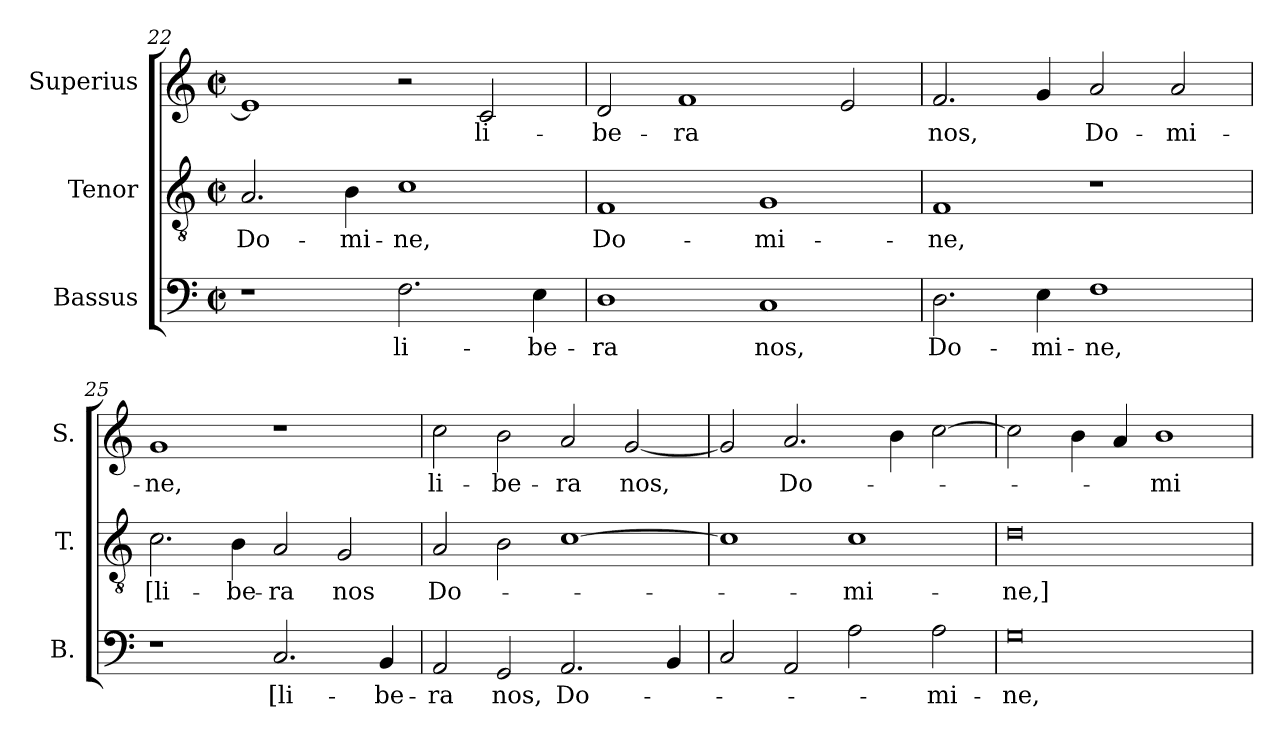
**kern	**text	**kern	**text	**kern	**text
*part3	*part3	*part2	*part2	*part1	*part1
*staff3	*staff3	*staff2	*staff2	*staff1	*staff1
*I"Bassus	*	*I"Tenor	*	*I"Superius	*
*I'B.	*	*I'T.	*	*I'S.	*
*clefF4	*	*clefGv2	*	*clefG2	*
*	*	*ITrd7c12	*	*	*
*k[]	*	*k[]	*	*k[]	*
*M2/2	*	*M2/2	*	*M2/2	*
*met(c|)	*	*met(c|)	*	*met(c|)	*
=22	=22	=22	=22	=22	=22
!	!	!	!LO:LY:b:color=#000000	!	!
1r	.	2.AAi/	Do-	1ei]	.
!	!	!	!LO:LY:b:color=#000000	!	!
.	.	4BBi\	-mi-	.	.
!	!LO:LY:b:color=#000000	!	!	!	!
!	!	!	!LO:LY:b:color=#000000	!	!
2.Fi\	li-	1Ci	-ne,	2r	.
!	!	!	!	!	!LO:LY:b:color=#000000
.	.	.	.	2ci/	li-
!	!LO:LY:b:color=#000000	!	!	!	!
4Ei\	-be-	.	.	.	.
=23	=23	=23	=23	=23	=23
!	!LO:LY:b:color=#000000	!	!	!	!
!	!	!	!LO:LY:b:color=#000000	!	!
!	!	!	!	!	!LO:LY:b:color=#000000
1Di	-ra	1FFi	Do-	2di/	-be-
!	!	!	!	!	!LO:LY:b:color=#000000
.	.	.	.	1fi	-ra
!	!LO:LY:b:color=#000000	!	!	!	!
!	!	!	!LO:LY:b:color=#000000	!	!
1Ci	nos,	1GGi	-mi-	.	.
.	.	.	.	2ei/	.
=24	=24	=24	=24	=24	=24
!	!LO:LY:b:color=#000000	!	!	!	!
!	!	!	!LO:LY:b:color=#000000	!	!
!	!	!	!	!	!LO:LY:b:color=#000000
2.Di\	Do-	1FFi	-ne,	2.fi/	nos,
!	!LO:LY:b:color=#000000	!	!	!	!
4Ei\	-mi-	.	.	4gi/	.
!	!LO:LY:b:color=#000000	!	!	!	!
!	!	!	!	!	!LO:LY:b:color=#000000
1Fi	-ne,	1r	.	2ai/	Do-
!	!	!	!	!	!LO:LY:b:color=#000000
.	.	.	.	2ai/	-mi-
=25	=25	=25	=25	=25	=25
!	!	!	!LO:LY:b:color=#000000	!	!
!	!	!	!	!	!LO:LY:b:color=#000000
1r	.	2.Ci\	[li-	1gi	-ne,
!	!	!	!LO:LY:b:color=#000000	!	!
.	.	4BBi\	-be-	.	.
!	!LO:LY:b:color=#000000	!	!	!	!
!	!	!	!LO:LY:b:color=#000000	!	!
2.Ci/	[li-	2AAi/	-ra	1r	.
!	!	!	!LO:LY:b:color=#000000	!	!
.	.	2GGi/	nos	.	.
!	!LO:LY:b:color=#000000	!	!	!	!
4BBi/	-be-	.	.	.	.
=26	=26	=26	=26	=26	=26
!	!LO:LY:b:color=#000000	!	!	!	!
!	!	!	!LO:LY:b:color=#000000	!	!
!	!	!	!	!	!LO:LY:b:color=#000000
2AAi/	-ra	2AAi/	Do-	2cci\	li-
!	!LO:LY:b:color=#000000	!	!	!	!
!	!	!	!	!	!LO:LY:b:color=#000000
2GGi/	nos,	2BBi\	.	2bi\	-be-
!	!LO:LY:b:color=#000000	!	!	!	!
!	!	!	!	!	!LO:LY:b:color=#000000
2.AAi/	Do-	[>1Ci	.	2ai/	-ra
!	!	!	!	!	!LO:LY:b:color=#000000
.	.	.	.	[<2gi/	nos,
4BBi/	.	.	.	.	.
=27	=27	=27	=27	=27	=27
2Ci/	.	1Ci]	.	2gi/]	.
!	!	!	!	!	!LO:LY:b:color=#000000
2AAi/	.	.	.	2.ai/	Do-
!	!	!	!LO:LY:b:color=#000000	!	!
2Ai\	.	1Ci	-mi-	.	.
.	.	.	.	4bi\	.
!	!LO:LY:b:color=#000000	!	!	!	!
2Ai\	-mi-	.	.	[>2cci\	.
!!LO:LB:g=z
=28	=28	=28	=28	=28	=28
!	!LO:LY:b:color=#000000	!	!	!	!
!	!	!	!LO:LY:b:color=#000000	!	!
0Gi	-ne,	0Di	-ne,]	2cci\]	.
.	.	.	.	4bi\	.
.	.	.	.	4ai/	.
!	!	!	!	!	!LO:LY:b:color=#000000
.	.	.	.	1bi	-mi-
=	=	=	=	=	=
*-	*-	*-	*-	*-	*-
